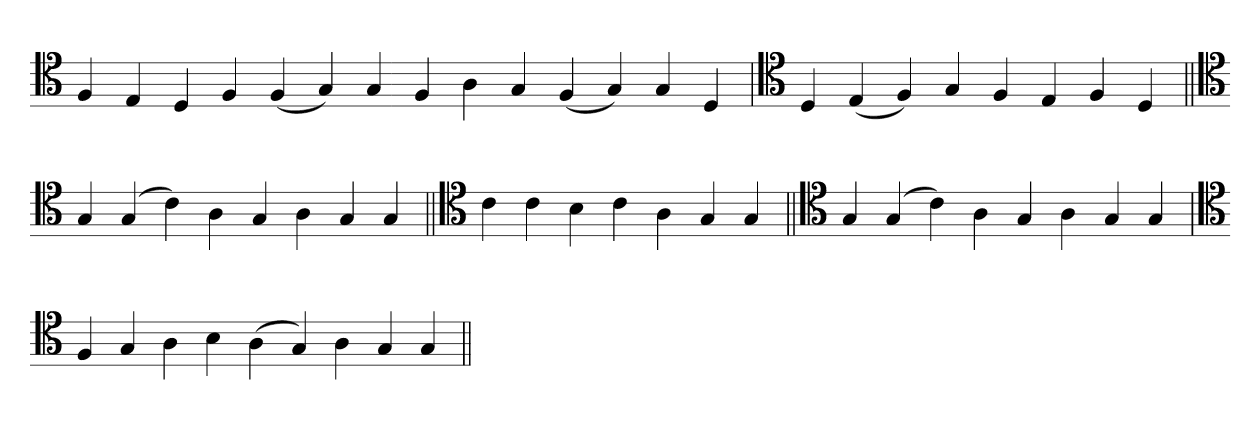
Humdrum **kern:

**kern
*part1
*staff1
*clefC4
=
4F
4E
4D
4F
(4F
4G)
4G
4F
4A
4G
(4F
4G)
4G
4D
='
*clefC4
4D
(4E
4F)
4G
4F
4E
4F
4D
=||
*clefC4
4G
(4G
4c)
4A
4G
4A
4G
4G
=||
*clefC4
4c
4c
4B
4c
4A
4G
4G
=||
*clefC4
4G
(4G
4c)
4A
4G
4A
4G
4G
=`
*clefC4
4F
4G
4A
4B
(4A
4G)
4A
4G
4G
=||
*-
